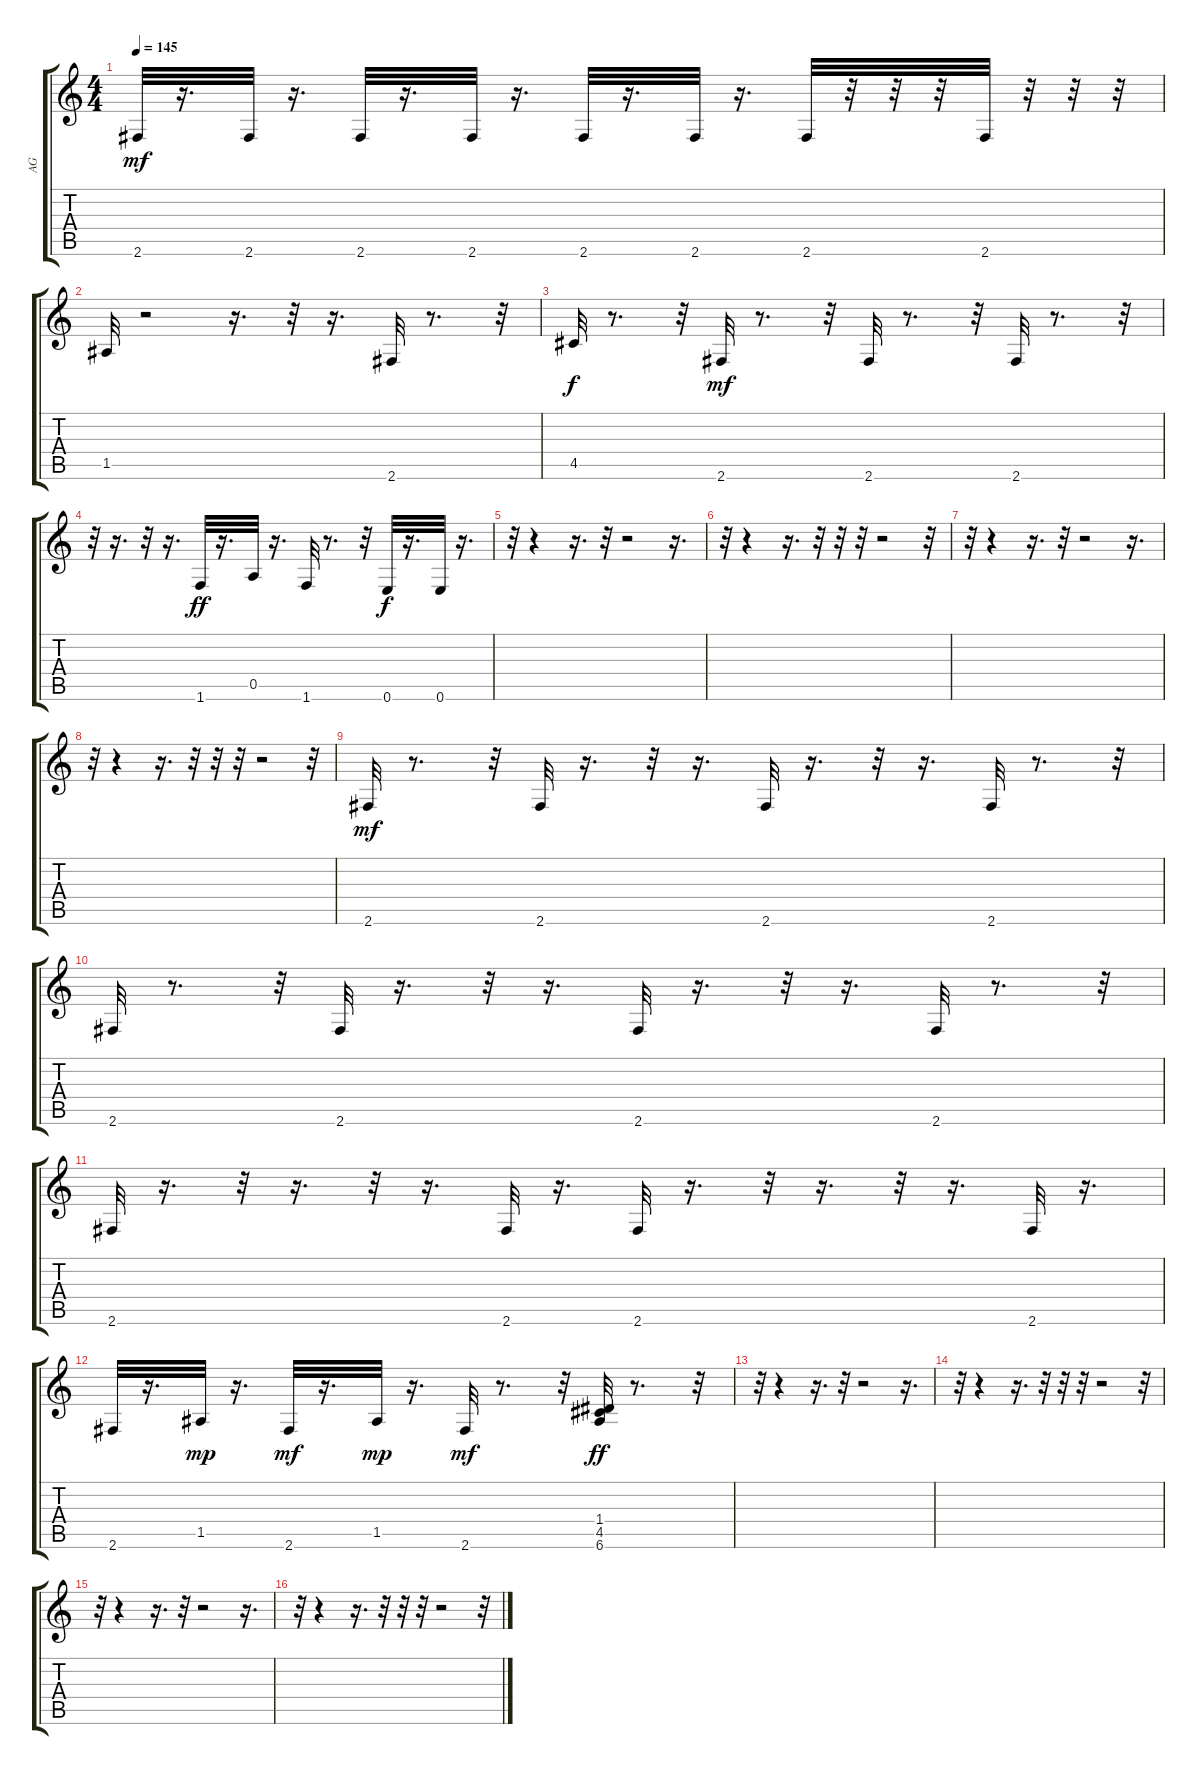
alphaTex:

\track ("AG" "AG") {instrument acousticguitarsteel}
\staff {score tabs}
\tuning (E4 B3 G3 D3 A2 E2) {hide}
\ts (4 4)
\tempo 145
\clef g2
\ks c
2.6.32{dy mf} r.16{d} 2.6.32 r.16{d} 2.6.32 r.16{d} 2.6.32 r.16{d} 2.6.32 r.16{d} 2.6.32 r.16{d} 2.6.32 r.32 r.32 r.32 2.6.32 r.32 r.32 r.32 |
1.5.32 r.2 r.16{d} r.32 r.16{d} 2.6.32 r.8{d} r.32 |
4.5.32{dy f} r.8{d} r.32 2.6.32{dy mf} r.8{d} r.32 2.6.32 r.8{d} r.32 2.6.32 r.8{d} r.32 |
r.32 r.16{d} r.32 r.16{d} 1.6.32{dy ff} r.16{d} 0.5.32 r.16{d} 1.6.32 r.8{d} r.32 0.6.32{dy f} r.16{d} 0.6.32 r.16{d} |
r.32 r.4 r.16{d} r.32 r.2 r.16{d} |
r.32 r.4 r.16{d} r.32 r.32 r.32 r.2 r.32 |
r.32 r.4 r.16{d} r.32 r.2 r.16{d} |
r.32 r.4 r.16{d} r.32 r.32 r.32 r.2 r.32 |
2.6.32{dy mf} r.8{d} r.32 2.6.32 r.16{d} r.32 r.16{d} 2.6.32 r.16{d} r.32 r.16{d} 2.6.32 r.8{d} r.32 |
2.6.32 r.8{d} r.32 2.6.32 r.16{d} r.32 r.16{d} 2.6.32 r.16{d} r.32 r.16{d} 2.6.32 r.8{d} r.32 |
2.6.32 r.16{d} r.32 r.16{d} r.32 r.16{d} 2.6.32 r.16{d} 2.6.32 r.16{d} r.32 r.16{d} r.32 r.16{d} 2.6.32 r.16{d} |
2.6.32 r.16{d} 1.5.32{dy mp} r.16{d} 2.6.32{dy mf} r.16{d} 1.5.32{dy mp} r.16{d} 2.6.32{dy mf} r.8{d} r.32 (1.4 4.5 6.6).32{dy ff} r.8{d} r.32 |
r.32 r.4 r.16{d} r.32 r.2 r.16{d} |
r.32 r.4 r.16{d} r.32 r.32 r.32 r.2 r.32 |
r.32 r.4 r.16{d} r.32 r.2 r.16{d} |
r.32 r.4 r.16{d} r.32 r.32 r.32 r.2 r.32
